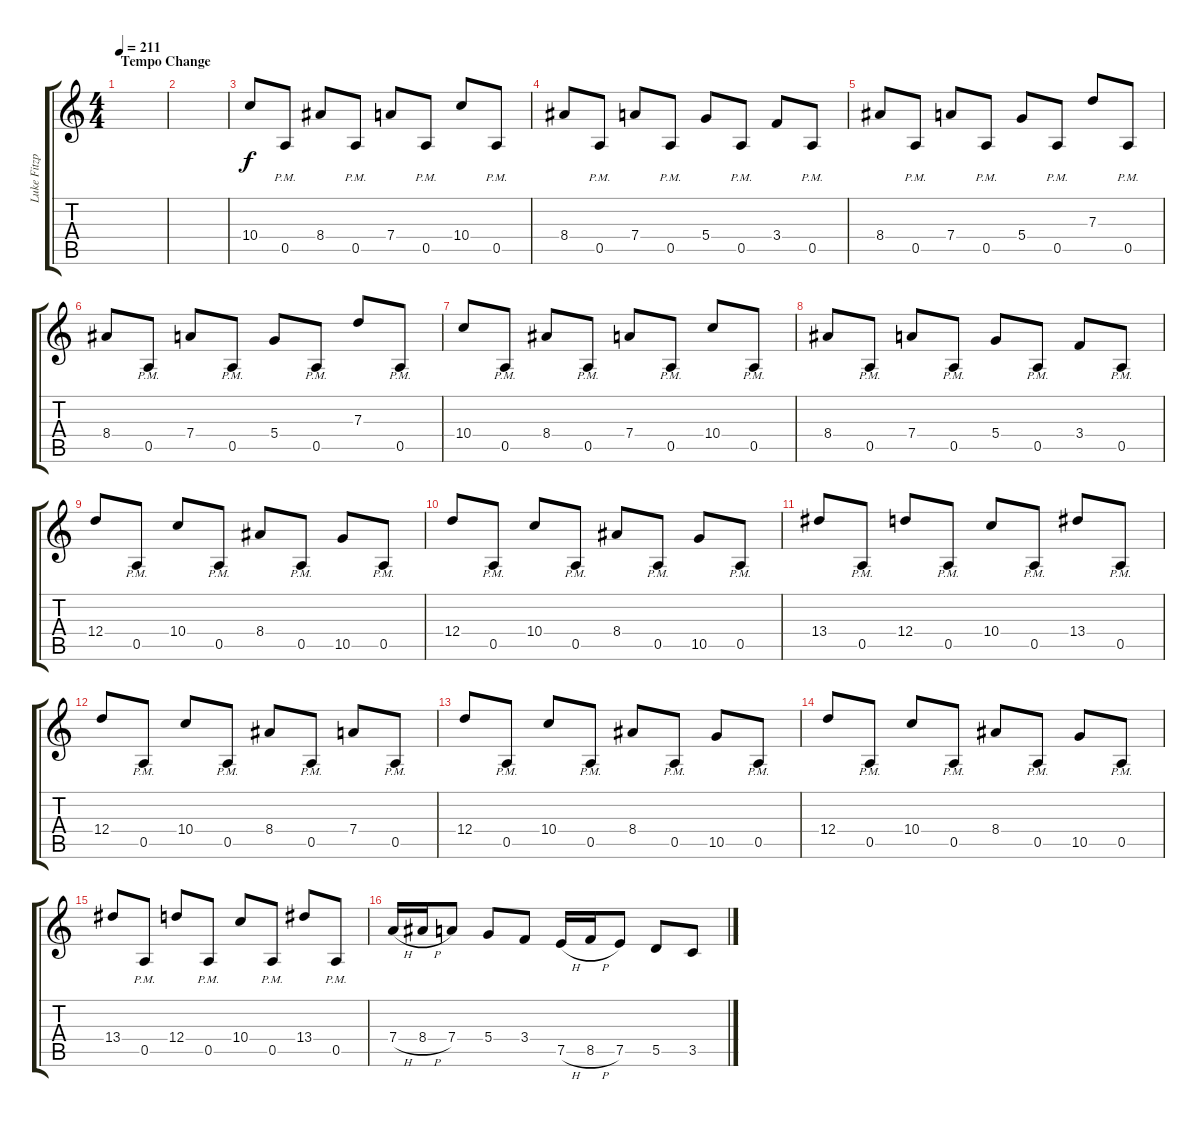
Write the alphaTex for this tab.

\track ("Luke Fitzpatrick" "Luke Fitzp") {instrument distortionguitar}
\staff {score tabs}
\tuning (E4 B3 G3 D3 A2 D2) {hide}
\ts (4 4)
\section ("" "Tempo Change")
\tempo 211
\clef g2
\ks c
|
|
10.4.8 0.5{pm}.8 8.4.8 0.5{pm}.8 7.4.8 0.5{pm}.8 10.4.8 0.5{pm}.8 |
8.4.8 0.5{pm}.8 7.4.8 0.5{pm}.8 5.4.8 0.5{pm}.8 3.4.8 0.5{pm}.8 |
8.4.8 0.5{pm}.8 7.4.8 0.5{pm}.8 5.4.8 0.5{pm}.8 7.3.8 0.5{pm}.8 |
8.4.8 0.5{pm}.8 7.4.8 0.5{pm}.8 5.4.8 0.5{pm}.8 7.3.8 0.5{pm}.8 |
10.4.8 0.5{pm}.8 8.4.8 0.5{pm}.8 7.4.8 0.5{pm}.8 10.4.8 0.5{pm}.8 |
8.4.8 0.5{pm}.8 7.4.8 0.5{pm}.8 5.4.8 0.5{pm}.8 3.4.8 0.5{pm}.8 |
12.4.8 0.5{pm}.8 10.4.8 0.5{pm}.8 8.4.8 0.5{pm}.8 10.5.8 0.5{pm}.8 |
12.4.8 0.5{pm}.8 10.4.8 0.5{pm}.8 8.4.8 0.5{pm}.8 10.5.8 0.5{pm}.8 |
13.4.8 0.5{pm}.8 12.4.8 0.5{pm}.8 10.4.8 0.5{pm}.8 13.4.8 0.5{pm}.8 |
12.4.8 0.5{pm}.8 10.4.8 0.5{pm}.8 8.4.8 0.5{pm}.8 7.4.8 0.5{pm}.8 |
12.4.8 0.5{pm}.8 10.4.8 0.5{pm}.8 8.4.8 0.5{pm}.8 10.5.8 0.5{pm}.8 |
12.4.8 0.5{pm}.8 10.4.8 0.5{pm}.8 8.4.8 0.5{pm}.8 10.5.8 0.5{pm}.8 |
13.4.8 0.5{pm}.8 12.4.8 0.5{pm}.8 10.4.8 0.5{pm}.8 13.4.8 0.5{pm}.8 |
7.4{h}.16 8.4{h}.16 7.4.8 5.4.8 3.4.8 7.5{h}.16 8.5{h}.16 7.5.8 5.5.8 3.5.8
